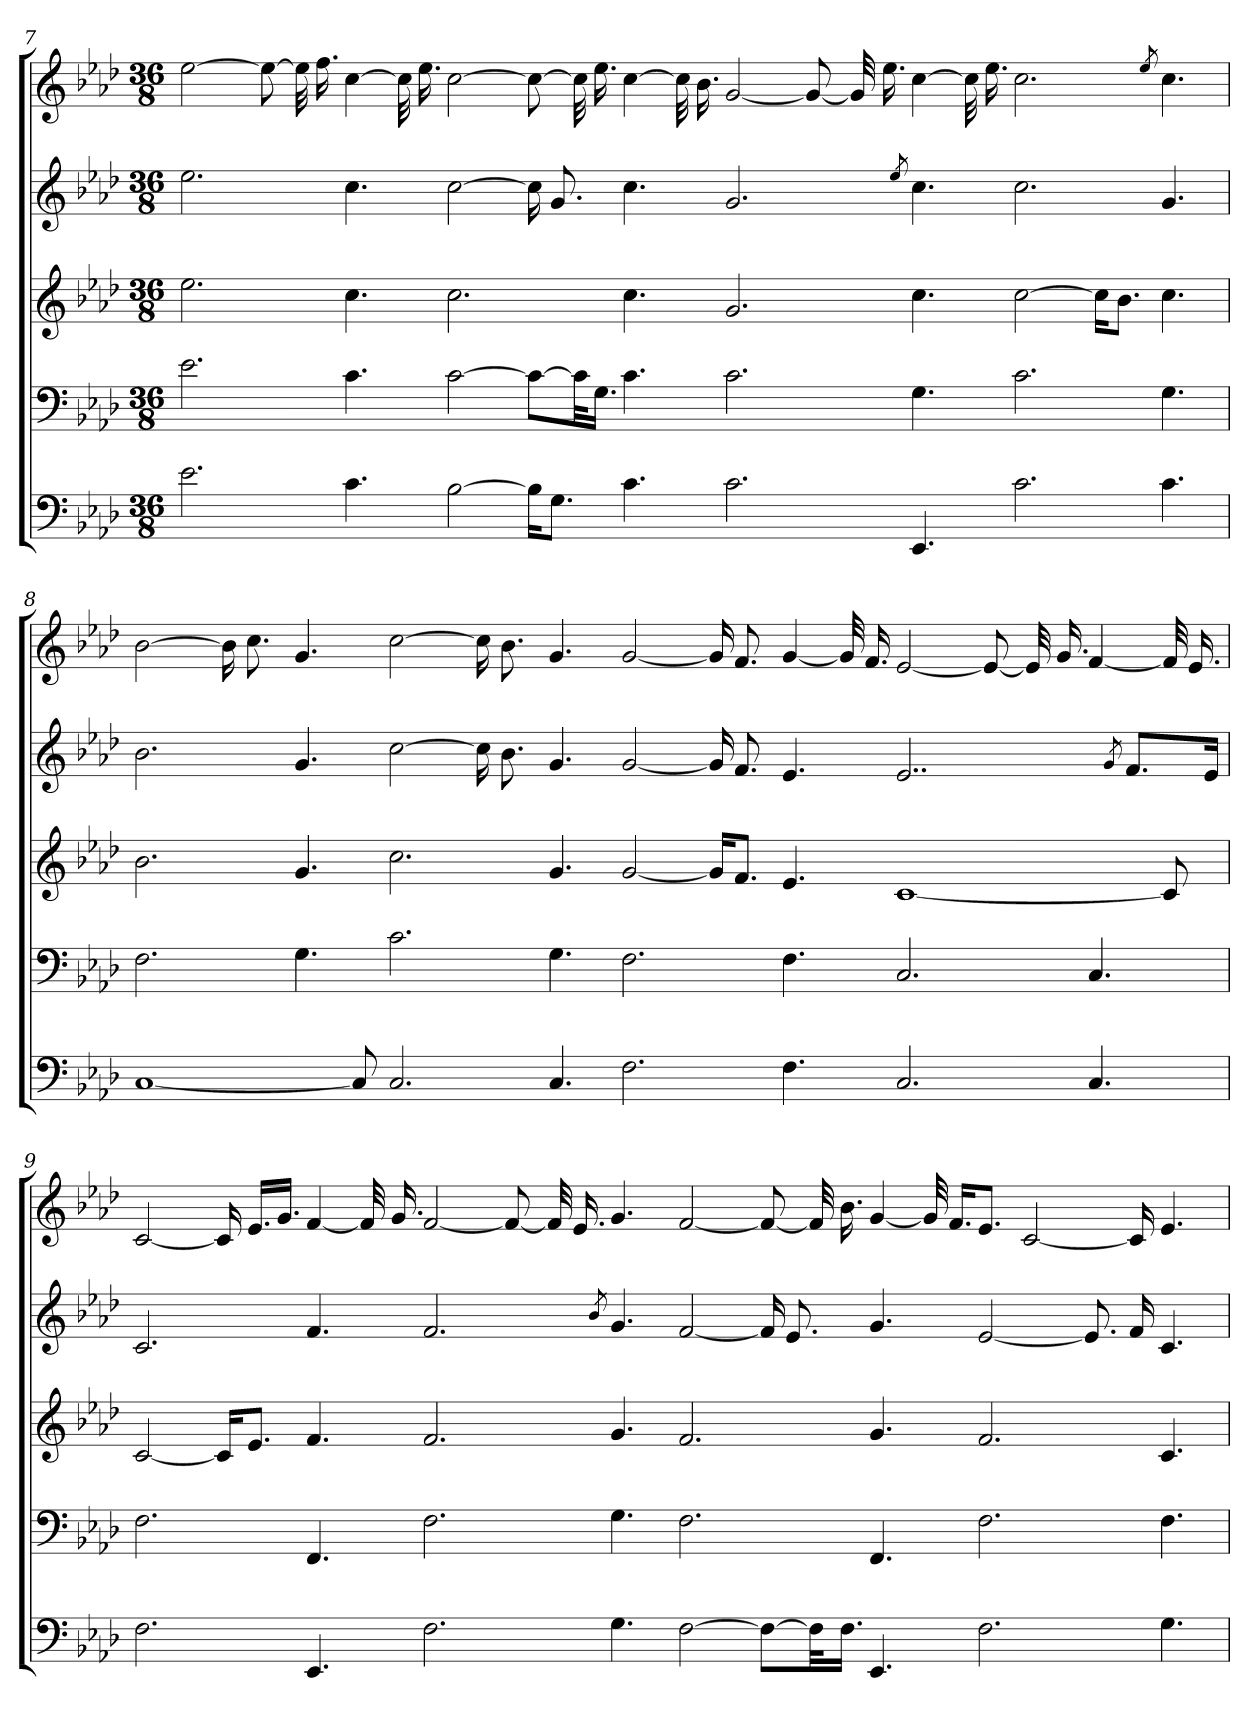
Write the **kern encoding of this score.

**kern	**kern	**kern	**kern	**kern
*part5	*part4	*part3	*part2	*part1
*staff5	*staff4	*staff3	*staff2	*staff1
*clefF4	*clefF4	*clefG2	*clefG2	*clefG2
*k[b-e-a-d-]	*k[b-e-a-d-]	*k[b-e-a-d-]	*k[b-e-a-d-]	*k[b-e-a-d-]
*M36/8	*M36/8	*M36/8	*M36/8	*M36/8
=7	=7	=7	=7	=7
2.e-	2.e-	2.ee-	2.ee-	[2ee-
.	.	.	.	8ee-_
.	.	.	.	32ee-]
.	.	.	.	16.ff
4.c	4.c	4.cc	4.cc	[4cc
.	.	.	.	32cc]
.	.	.	.	16.ee-
[2B-	[2c	2.cc	[2cc	[2cc
16B-\KL]	8c\L_	.	16cc]	8cc_
8.G\J	.	.	8.g	.
.	32c\KL]	.	.	32cc]
.	16.G\JJ	.	.	16.ee-
4.c	4.c	4.cc	4.cc	[4cc
.	.	.	.	32cc]
.	.	.	.	16.b-
2.c	2.c	2.g	2.g	[2g
.	.	.	.	8g_
.	.	.	.	32g]
.	.	.	.	16.ee-
.	.	.	8qee-	.
4.EE-	4.G	4.cc	4.cc	[4cc
.	.	.	.	32cc]
.	.	.	.	16.ee-
2.c	2.c	[2cc	2.cc	2.cc
.	.	16cc\KL]	.	.
.	.	8.b-\J	.	.
.	.	.	.	8qee-
4.c	4.G	4.cc	4.g	4.cc
=8	=8	=8	=8	=8
[1C	2.F	2.b-	2.b-	[2b-
.	.	.	.	16b-]
.	.	.	.	8.cc
.	4.G	4.g	4.g	4.g
8C]	.	.	.	.
2.C	2.c	2.cc	[2cc	[2cc
.	.	.	16cc]	16cc]
.	.	.	8.b-	8.b-
4.C	4.G	4.g	4.g	4.g
2.F	2.F	[2g	[2g	[2g
.	.	16g/KL]	16g]	16g]
.	.	8.f/J	8.f	8.f
4.F	4.F	4.e-	4.e-	[4g
.	.	.	.	32g]
.	.	.	.	16.f
2.C	2.C	[1c	2..e-	[2e-
.	.	.	.	8e-_
.	.	.	.	32e-]
.	.	.	.	16.g
4.C	4.C	.	.	[4f
.	.	.	8qg	.
.	.	.	8.f/L	.
.	.	8c]	.	32f]
.	.	.	.	16.e-
.	.	.	16e-/Jk	.
=9	=9	=9	=9	=9
2.F	2.F	[2c	2.c	[2c
.	.	16c/KL]	.	16c]
.	.	8.e-/J	.	16.e-/LL
.	.	.	.	16.g/JJ
4.EE-	4.FF	4.f	4.f	[4f
.	.	.	.	32f]
.	.	.	.	16.g
2.F	2.F	2.f	2.f	[2f
.	.	.	.	8f_
.	.	.	.	32f]
.	.	.	.	16.e-
.	.	.	8qb-	.
4.G	4.G	4.g	4.g	4.g
[2F	2.F	2.f	[2f	[2f
8F\L_	.	.	16f]	8f_
.	.	.	8.e-	.
32F\KL]	.	.	.	32f]
16.F\JJ	.	.	.	16.b-
4.EE-	4.FF	4.g	4.g	[4g
.	.	.	.	32g]
.	.	.	.	16.f/KL
2.F	2.F	2.f	[2e-	8.e-/J
.	.	.	.	[2c
.	.	.	8.e-]	.
.	.	.	16f	16c]
4.G	4.F	4.c	4.c	4.e-
=	=	=	=	=
*-	*-	*-	*-	*-
